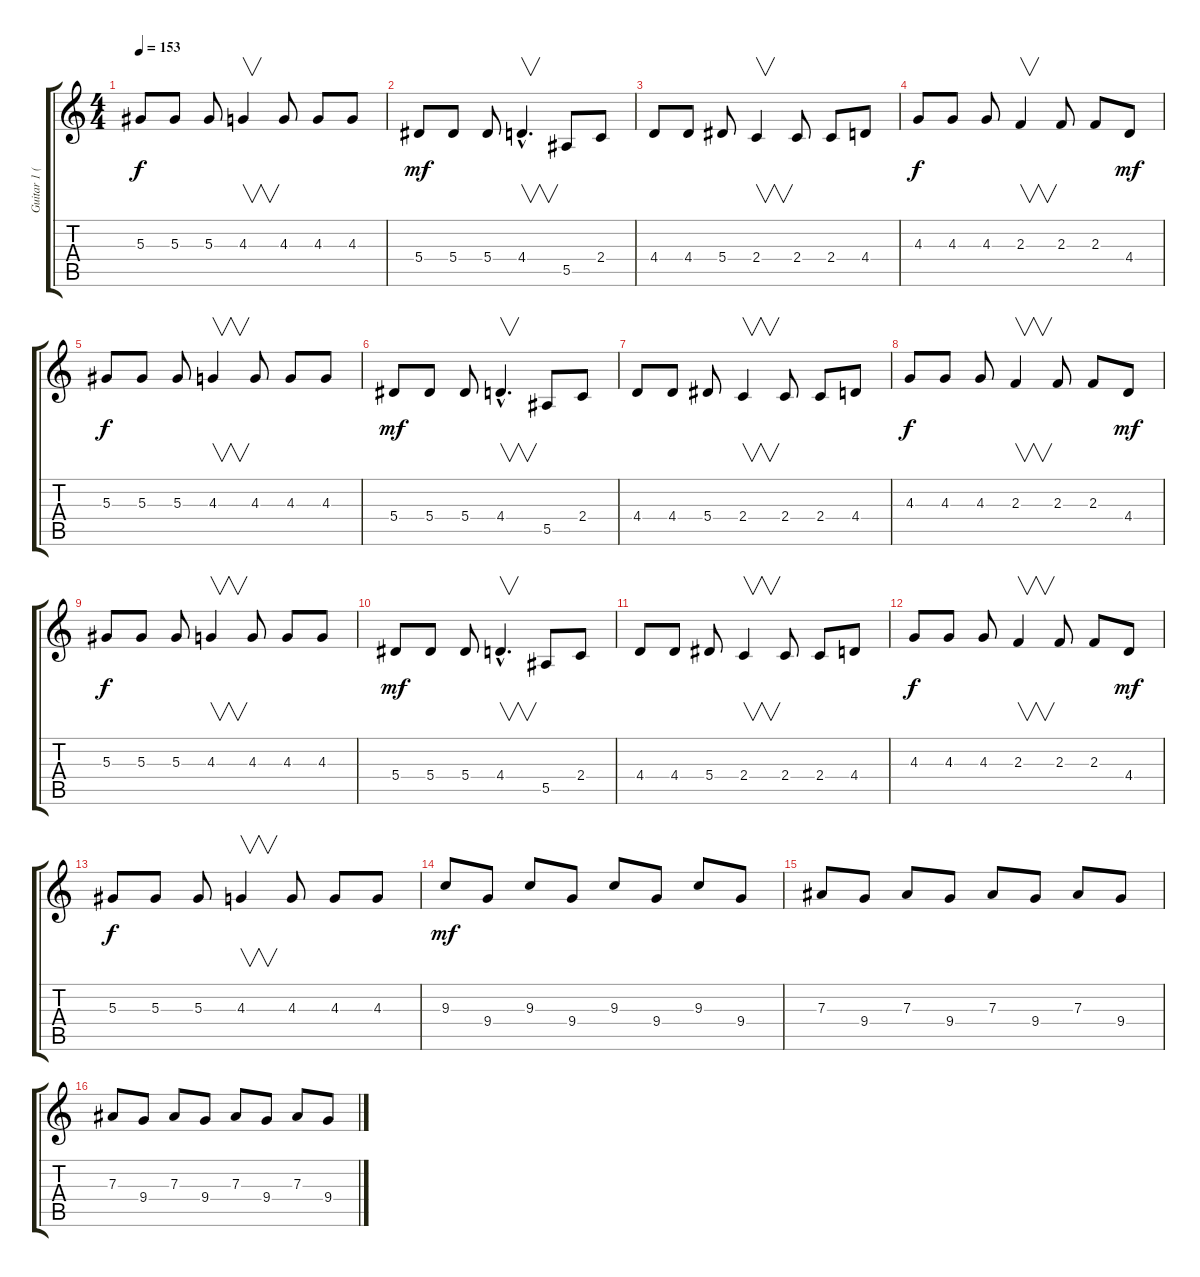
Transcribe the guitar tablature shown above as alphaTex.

\track ("Guitar 1 (Lead)" "Guitar 1 (") {instrument distortionguitar}
\staff {score tabs}
\tuning (C4 G3 Eb3 Bb2 F2 C2) {hide}
\ts (4 4)
\tempo 153
\clef g2
\ks c
5.3.8{dy f} 5.3.8 5.3.8 4.3.4{v} 4.3.8 4.3.8 4.3.8 |
5.4.8{dy mf} 5.4.8 5.4.8 4.4{hac}.4{v d} 5.5.8 2.4.8 |
4.4.8 4.4.8 5.4.8 2.4.4{v} 2.4.8 2.4.8 4.4.8 |
4.3.8{dy f} 4.3.8 4.3.8 2.3.4{v} 2.3.8 2.3.8 4.4.8{dy mf} |
5.3.8{dy f} 5.3.8 5.3.8 4.3.4{v} 4.3.8 4.3.8 4.3.8 |
5.4.8{dy mf} 5.4.8 5.4.8 4.4{hac}.4{v d} 5.5.8 2.4.8 |
4.4.8 4.4.8 5.4.8 2.4.4{v} 2.4.8 2.4.8 4.4.8 |
4.3.8{dy f} 4.3.8 4.3.8 2.3.4{v} 2.3.8 2.3.8 4.4.8{dy mf} |
5.3.8{dy f} 5.3.8 5.3.8 4.3.4{v} 4.3.8 4.3.8 4.3.8 |
5.4.8{dy mf} 5.4.8 5.4.8 4.4{hac}.4{v d} 5.5.8 2.4.8 |
4.4.8 4.4.8 5.4.8 2.4.4{v} 2.4.8 2.4.8 4.4.8 |
4.3.8{dy f} 4.3.8 4.3.8 2.3.4{v} 2.3.8 2.3.8 4.4.8{dy mf} |
5.3.8{dy f} 5.3.8 5.3.8 4.3.4{v} 4.3.8 4.3.8 4.3.8 |
9.3.8{dy mf balance 8} 9.4.8 9.3.8 9.4.8 9.3.8 9.4.8 9.3.8 9.4.8 |
7.3.8 9.4.8 7.3.8 9.4.8 7.3.8 9.4.8 7.3.8 9.4.8 |
7.3.8 9.4.8 7.3.8 9.4.8 7.3.8 9.4.8 7.3.8 9.4.8
